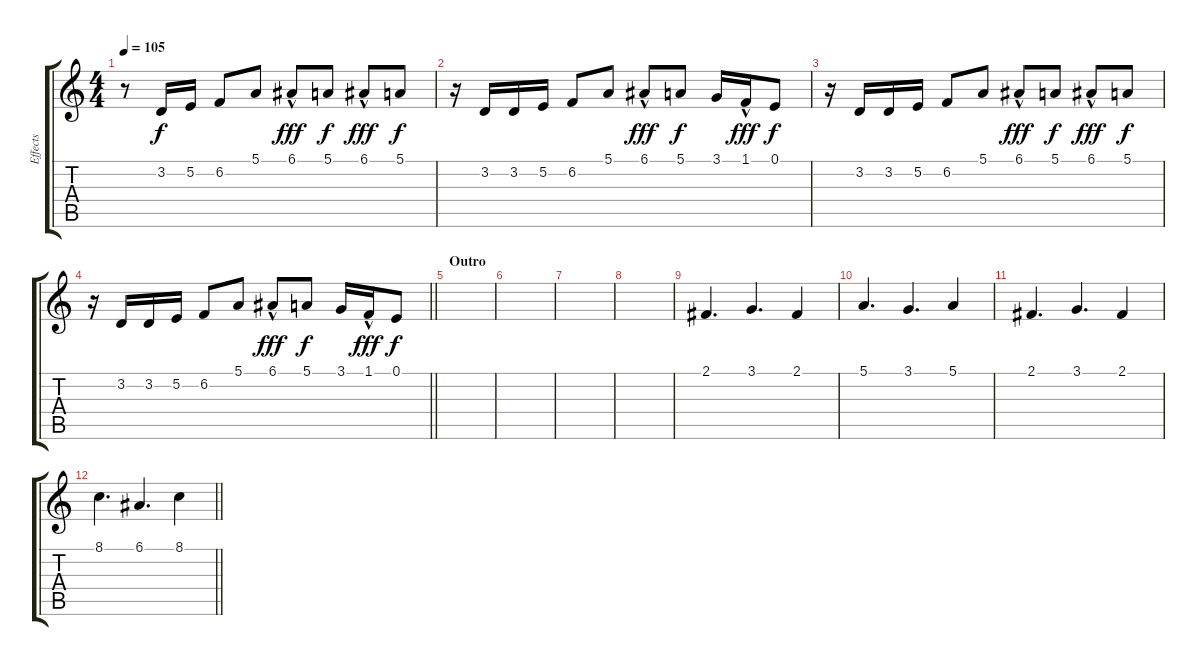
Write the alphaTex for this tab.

\track ("Effects" "Effects") {instrument stringensemble1}
\staff {score tabs}
\tuning (E4 B3 G3 D3 A2 D2) {hide}
\ts (4 4)
\tempo 105
\clef g2
\ks c
r.8{dy f} 3.2.16 5.2.16 6.2.8 5.1.8 6.1{hac}.8{dy fff} 5.1.8{dy f} 6.1{hac}.8{dy fff} 5.1.8{dy f} |
r.16 3.2.16 3.2.16 5.2.16 6.2.8 5.1.8 6.1{hac}.8{dy fff} 5.1.8{dy f} 3.1.16 1.1{hac}.16{dy fff} 0.1.8{dy f} |
r.16 3.2.16 3.2.16 5.2.16 6.2.8 5.1.8 6.1{hac}.8{dy fff} 5.1.8{dy f} 6.1{hac}.8{dy fff} 5.1.8{dy f} |
\barLineRight lightlight
r.16 3.2.16 3.2.16 5.2.16 6.2.8 5.1.8 6.1{hac}.8{dy fff} 5.1.8{dy f} 3.1.16 1.1{hac}.16{dy fff} 0.1.8{dy f} |
\section ("" "Outro")
|
|
|
|
2.1.4{d} 3.1.4{d} 2.1.4 |
5.1.4{d} 3.1.4{d} 5.1.4 |
2.1.4{d} 3.1.4{d} 2.1.4 |
\barLineRight lightlight
8.1.4{d} 6.1.4{d} 8.1.4
